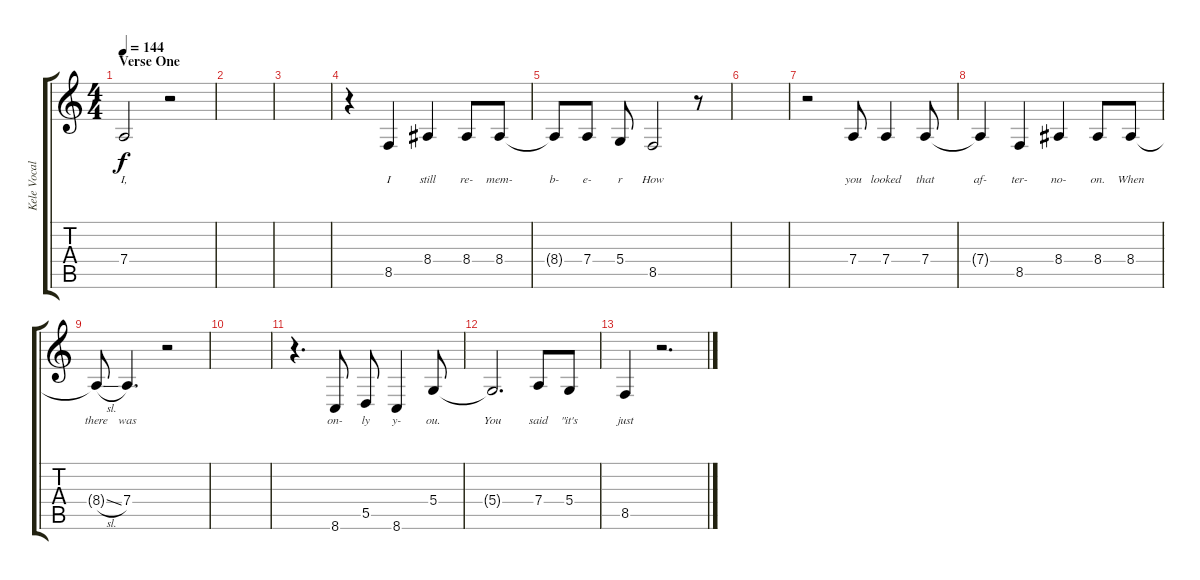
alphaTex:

\track ("Kele Vocals" "Kele Vocal") {instrument tenorsax}
\staff {score tabs}
\tuning (E4 B3 G3 D3 A2 E2) {hide}
\ts (4 4)
\section ("" "Verse One")
\tempo 144
\clef g2
\ks c
7.4.2{lyrics (0 "I,") lyrics (1 "") lyrics (2 "") lyrics (3 "") lyrics (4 "") dy f} r.2 |
|
|
r.4 8.5.4{lyrics (0 "I") lyrics (1 "") lyrics (2 "") lyrics (3 "") lyrics (4 "")} 8.4.4{lyrics (0 "still") lyrics (1 "") lyrics (2 "") lyrics (3 "") lyrics (4 "")} 8.4.8{lyrics (0 "re-") lyrics (1 "") lyrics (2 "") lyrics (3 "") lyrics (4 "")} 8.4.8{lyrics (0 "mem-") lyrics (1 "") lyrics (2 "") lyrics (3 "") lyrics (4 "")} |
8.4{t}.8{lyrics (0 "b-") lyrics (1 "") lyrics (2 "") lyrics (3 "") lyrics (4 "")} 7.4.8{lyrics (0 "e-") lyrics (1 "") lyrics (2 "") lyrics (3 "") lyrics (4 "")} 5.4.8{lyrics (0 "r") lyrics (1 "") lyrics (2 "") lyrics (3 "") lyrics (4 "")} 8.5.2{lyrics (0 "How") lyrics (1 "") lyrics (2 "") lyrics (3 "") lyrics (4 "")} r.8 |
|
r.2 7.4.8{lyrics (0 "you") lyrics (1 "") lyrics (2 "") lyrics (3 "") lyrics (4 "")} 7.4.4{lyrics (0 "looked") lyrics (1 "") lyrics (2 "") lyrics (3 "") lyrics (4 "")} 7.4.8{lyrics (0 "that") lyrics (1 "") lyrics (2 "") lyrics (3 "") lyrics (4 "")} |
7.4{t}.4{lyrics (0 "af-") lyrics (1 "") lyrics (2 "") lyrics (3 "") lyrics (4 "")} 8.5.4{lyrics (0 "ter-") lyrics (1 "") lyrics (2 "") lyrics (3 "") lyrics (4 "")} 8.4.4{lyrics (0 "no-") lyrics (1 "") lyrics (2 "") lyrics (3 "") lyrics (4 "")} 8.4.8{lyrics (0 "on.") lyrics (1 "") lyrics (2 "") lyrics (3 "") lyrics (4 "")} 8.4.8{lyrics (0 "When") lyrics (1 "") lyrics (2 "") lyrics (3 "") lyrics (4 "")} |
8.4{sl t}.8{lyrics (0 "there") lyrics (1 "") lyrics (2 "") lyrics (3 "") lyrics (4 "")} 7.4.4{d lyrics (0 "was") lyrics (1 "") lyrics (2 "") lyrics (3 "") lyrics (4 "")} r.2 |
|
r.4{d} 8.6.8{lyrics (0 "on-") lyrics (1 "") lyrics (2 "") lyrics (3 "") lyrics (4 "")} 5.5.8{lyrics (0 "ly") lyrics (1 "") lyrics (2 "") lyrics (3 "") lyrics (4 "")} 8.6.4{lyrics (0 "y-") lyrics (1 "") lyrics (2 "") lyrics (3 "") lyrics (4 "")} 5.4.8{lyrics (0 "ou.") lyrics (1 "") lyrics (2 "") lyrics (3 "") lyrics (4 "")} |
5.4{t}.2{d lyrics (0 "You") lyrics (1 "") lyrics (2 "") lyrics (3 "") lyrics (4 "")} 7.4.8{lyrics (0 "said") lyrics (1 "") lyrics (2 "") lyrics (3 "") lyrics (4 "")} 5.4.8{lyrics (0 "\"it's") lyrics (1 "") lyrics (2 "") lyrics (3 "") lyrics (4 "")} |
8.5.4{lyrics (0 "just") lyrics (1 "") lyrics (2 "") lyrics (3 "") lyrics (4 "")} r.2{d}
